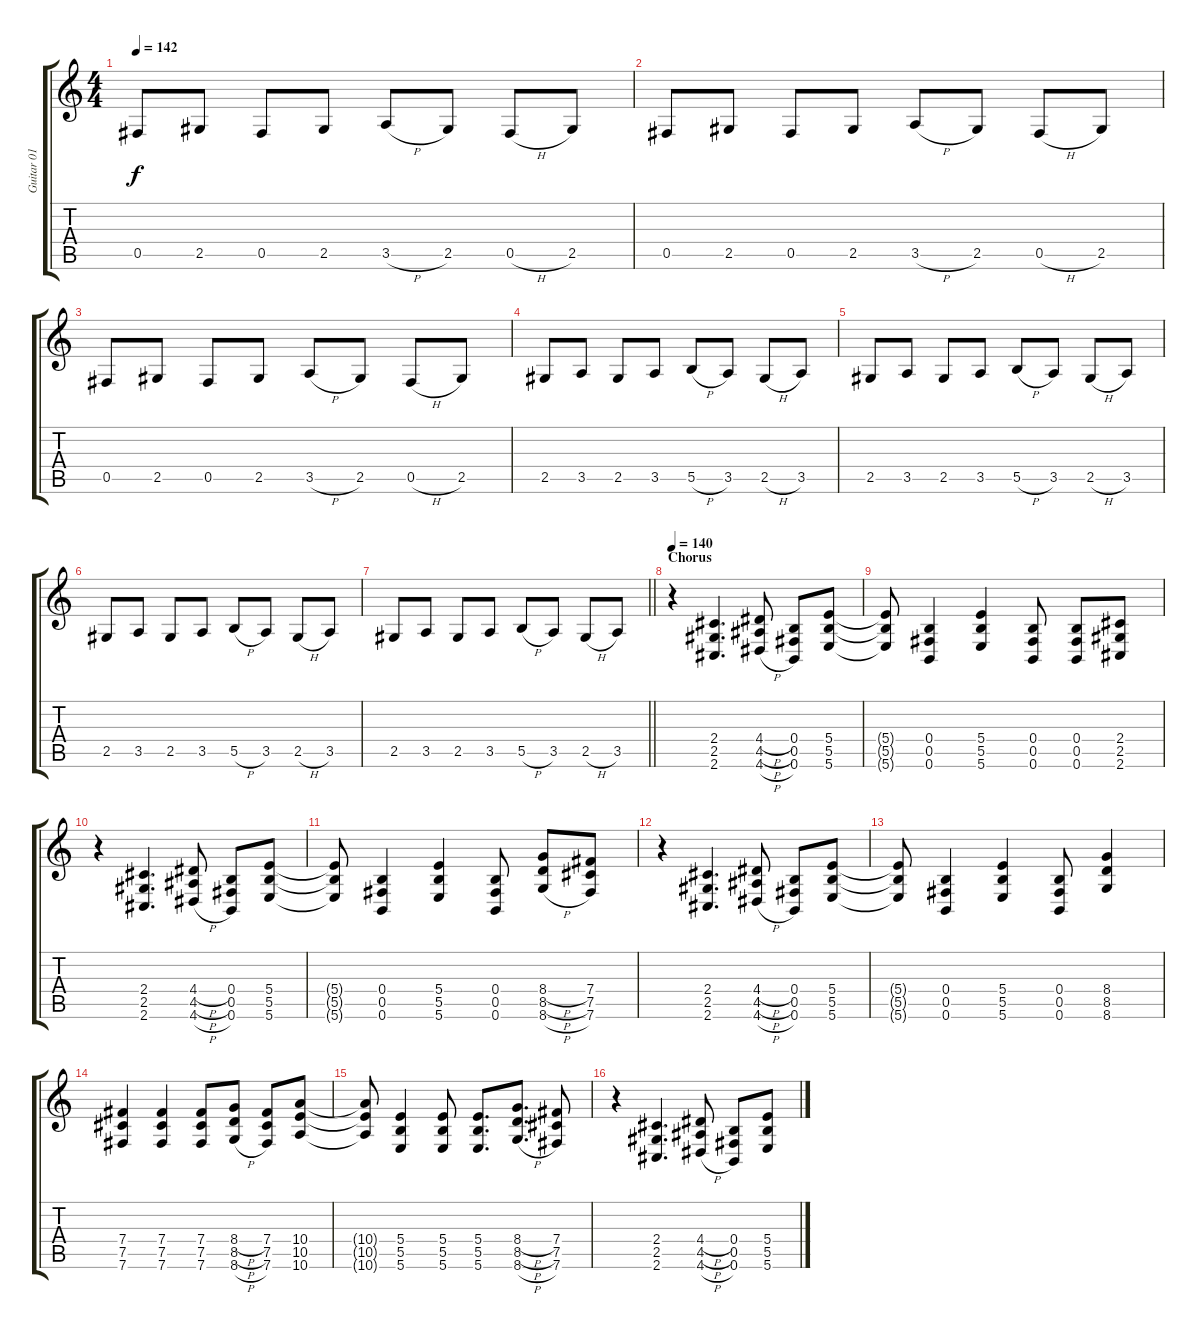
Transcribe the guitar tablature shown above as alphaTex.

\track ("Guitar 01" "Guitar 01") {instrument overdrivenguitar}
\staff {score tabs}
\tuning (Db4 Ab3 E3 B2 Gb2 B1) {hide}
\ts (4 4)
\tempo 142
\clef g2
\ks c
0.5.8{dy f} 2.5.8 0.5.8 2.5.8 3.5{h}.8 2.5.8 0.5{h}.8 2.5.8 |
0.5.8 2.5.8 0.5.8 2.5.8 3.5{h}.8 2.5.8 0.5{h}.8 2.5.8 |
0.5.8 2.5.8 0.5.8 2.5.8 3.5{h}.8 2.5.8 0.5{h}.8 2.5.8 |
2.5.8 3.5.8 2.5.8 3.5.8 5.5{h}.8 3.5.8 2.5{h}.8 3.5.8 |
2.5.8 3.5.8 2.5.8 3.5.8 5.5{h}.8 3.5.8 2.5{h}.8 3.5.8 |
2.5.8 3.5.8 2.5.8 3.5.8 5.5{h}.8 3.5.8 2.5{h}.8 3.5.8 |
\barLineRight lightlight
2.5.8 3.5.8 2.5.8 3.5.8 5.5{h}.8 3.5.8 2.5{h}.8 3.5.8 |
\section ("" "Chorus")
\tempo 140
r.4 (2.4 2.5 2.6).4{d} (4.4{h} 4.5{h} 4.6{h}).8 (0.4 0.5 0.6).8 (5.4 5.5 5.6).8 |
(5.4{t} 5.5{t} 5.6{t}).8 (0.4 0.5 0.6).4 (5.4 5.5 5.6).4 (0.4 0.5 0.6).8 (0.4 0.5 0.6).8 (2.4 2.5 2.6).8 |
r.4 (2.4 2.5 2.6).4{d} (4.4{h} 4.5{h} 4.6{h}).8 (0.4 0.5 0.6).8 (5.4 5.5 5.6).8 |
(5.4{t} 5.5{t} 5.6{t}).8 (0.4 0.5 0.6).4 (5.4 5.5 5.6).4 (0.4 0.5 0.6).8 (8.4{h} 8.5{h} 8.6{h}).8 (7.4 7.5 7.6).8 |
r.4 (2.4 2.5 2.6).4{d} (4.4{h} 4.5{h} 4.6{h}).8 (0.4 0.5 0.6).8 (5.4 5.5 5.6).8 |
(5.4{t} 5.5{t} 5.6{t}).8 (0.4 0.5 0.6).4 (5.4 5.5 5.6).4 (0.4 0.5 0.6).8 (8.4 8.5 8.6).4 |
(7.4 7.5 7.6).4 (7.4 7.5 7.6).4 (7.4 7.5 7.6).8 (8.4{h} 8.5{h} 8.6{h}).8 (7.4 7.5 7.6).8 (10.4 10.5 10.6).8 |
(10.4{t} 10.5{t} 10.6{t}).8 (5.4 5.5 5.6).4 (5.4 5.5 5.6).8 (5.4 5.5 5.6).8{d} (8.4{h} 8.5{h} 8.6{h}).8{d} (7.4 7.5 7.6).8 |
r.4 (2.4 2.5 2.6).4{d} (4.4{h} 4.5{h} 4.6{h}).8 (0.4 0.5 0.6).8 (5.4 5.5 5.6).8
